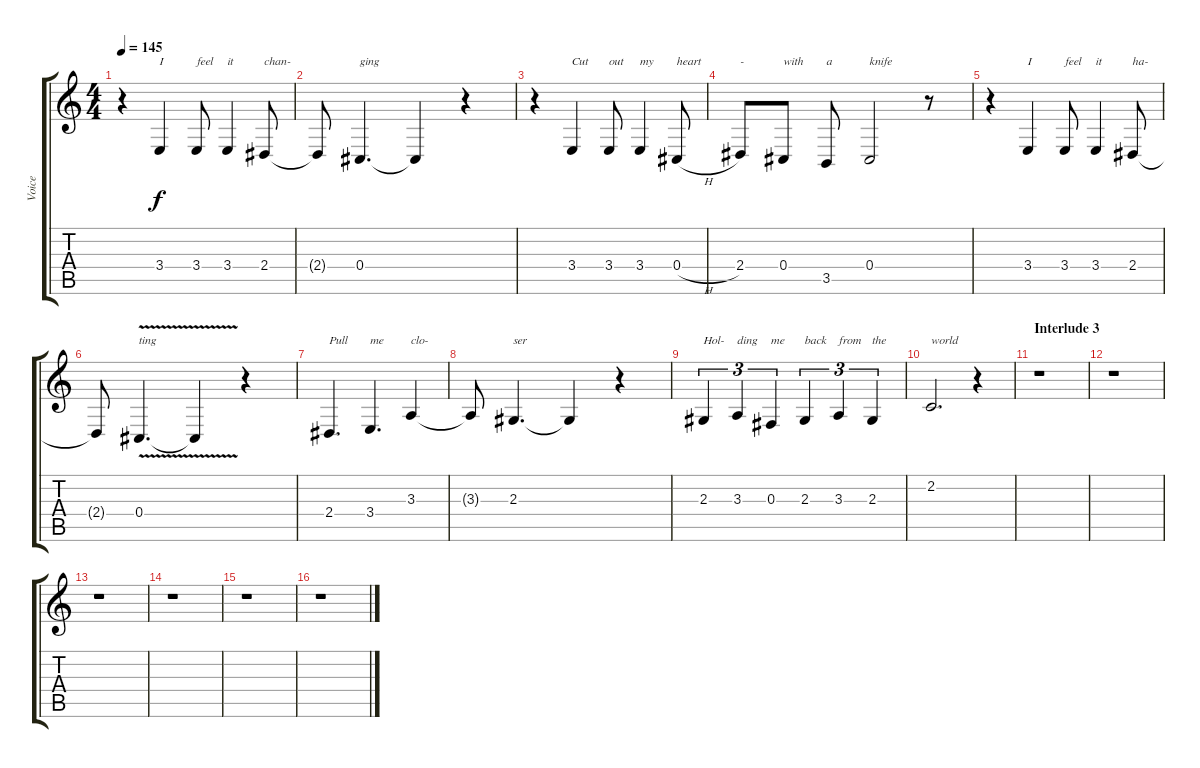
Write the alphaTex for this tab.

\track ("Voice" "Voice") {instrument lead6voice}
\staff {score tabs}
\tuning (Eb4 Bb3 Gb3 Db3 Ab2 Eb2) {hide}
\ts (4 4)
\tempo 145
\clef g2
\ks c
r.4{dy f} 3.4.4{txt "I"} 3.4.8{txt "feel"} 3.4.4{txt "it"} 2.4.8{txt "chan-"} |
2.4{t}.8 0.4.4{d txt "ging"} 0.4{t}.4 r.4 |
r.4 3.4.4{txt "Cut"} 3.4.8{txt "out"} 3.4.4{txt "my"} 0.4{h}.8{txt "heart"} |
2.4.8{txt "-"} 0.4.8{txt "with"} 3.5.8{txt "a"} 0.4.2{txt "knife"} r.8 |
r.4 3.4.4{txt "I"} 3.4.8{txt "feel"} 3.4.4{txt "it"} 2.4.8{txt "ha-"} |
2.4{t}.8 0.4{v}.4{d txt "ting"} 0.4{t}.4 r.4 |
2.4.4{d txt "Pull"} 3.4.4{d txt "me"} 3.3.4{txt "clo-"} |
3.3{t}.8 2.3.4{d txt "ser"} 2.3{t}.4 r.4 |
2.3.4{tu (3 2) txt "Hol-"} 3.3.4{tu (3 2) txt "ding"} 0.3.4{tu (3 2) txt "me"} 2.3.4{tu (3 2) txt "back"} 3.3.4{tu (3 2) txt "from"} 2.3.4{tu (3 2) txt "the"} |
2.2.2{d txt "world"} r.4 |
\section ("" "Interlude 3")
r.1 |
r.1 |
r.1 |
r.1 |
r.1 |
r.1
